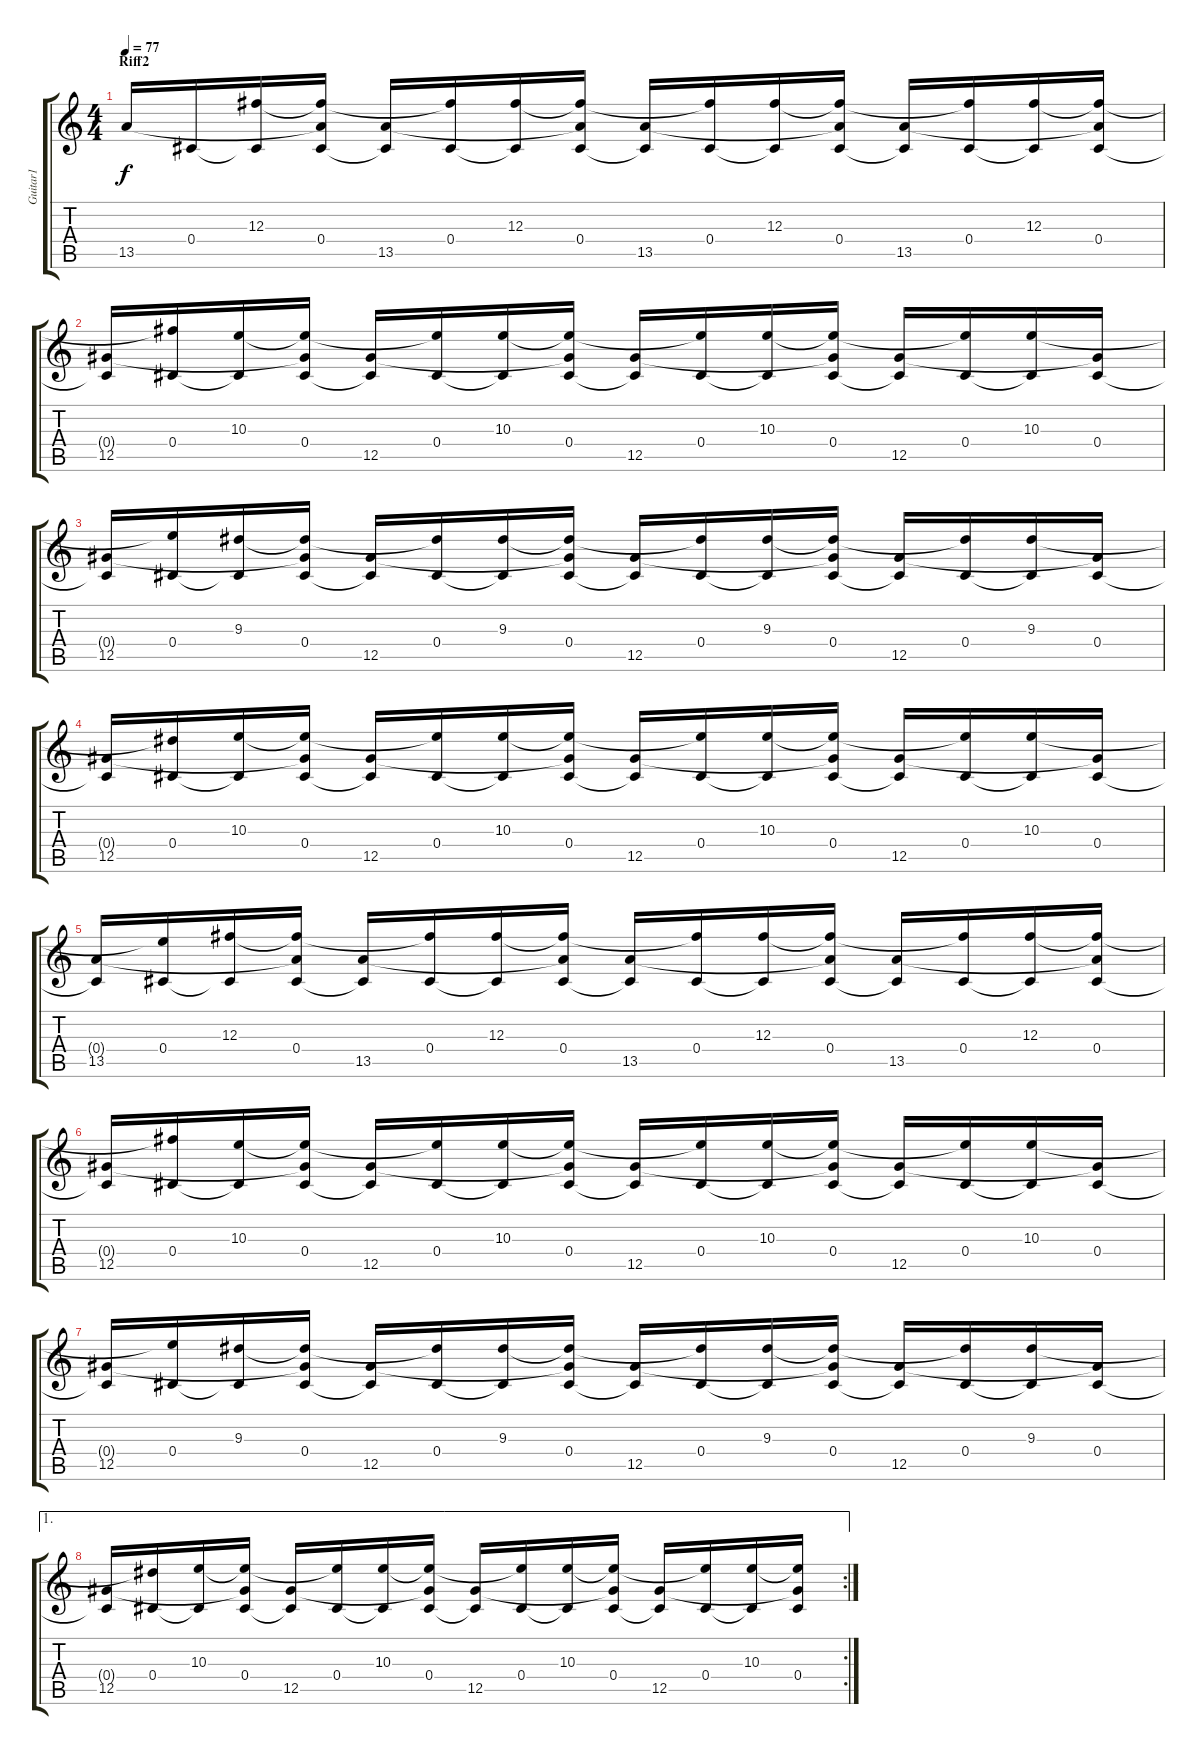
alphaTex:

\track ("Guitar1" "Guitar1") {instrument acousticguitarnylon}
\staff {score tabs}
\tuning (Eb4 Bb3 Gb3 Db3 Ab2 Db2) {hide}
\ts (4 4)
\section ("" "Riff2")
\tempo 77
\clef g2
\ks c
13.5.16{dy f} 0.4.16 (12.3 0.4{t}).16 (12.3{t} 0.4 13.5{t}).16 (0.4{t} 13.5).16 (12.3{t} 0.4).16 (12.3 0.4{t}).16 (12.3{t} 0.4 13.5{t}).16 (0.4{t} 13.5).16 (12.3{t} 0.4).16 (12.3 0.4{t}).16 (12.3{t} 0.4 13.5{t}).16 (0.4{t} 13.5).16 (12.3{t} 0.4).16 (12.3 0.4{t}).16 (12.3{t} 0.4 13.5{t}).16 |
(0.4{t} 12.5).16 (12.3{t} 0.4).16 (10.3 0.4{t}).16 (10.3{t} 0.4 12.5{t}).16 (0.4{t} 12.5).16 (10.3{t} 0.4).16 (10.3 0.4{t}).16 (10.3{t} 0.4 12.5{t}).16 (0.4{t} 12.5).16 (10.3{t} 0.4).16 (10.3 0.4{t}).16 (10.3{t} 0.4 12.5{t}).16 (0.4{t} 12.5).16 (10.3{t} 0.4).16 (10.3 0.4{t}).16 (0.4 12.5{t}).16 |
(0.4{t} 12.5).16 (10.3{t} 0.4).16 (9.3 0.4{t}).16 (9.3{t} 0.4 12.5{t}).16 (0.4{t} 12.5).16 (9.3{t} 0.4).16 (9.3 0.4{t}).16 (9.3{t} 0.4 12.5{t}).16 (0.4{t} 12.5).16 (9.3{t} 0.4).16 (9.3 0.4{t}).16 (9.3{t} 0.4 12.5{t}).16 (0.4{t} 12.5).16 (9.3{t} 0.4).16 (9.3 0.4{t}).16 (0.4 12.5{t}).16 |
(0.4{t} 12.5).16 (9.3{t} 0.4).16 (10.3 0.4{t}).16 (10.3{t} 0.4 12.5{t}).16 (0.4{t} 12.5).16 (10.3{t} 0.4).16 (10.3 0.4{t}).16 (10.3{t} 0.4 12.5{t}).16 (0.4{t} 12.5).16 (10.3{t} 0.4).16 (10.3 0.4{t}).16 (10.3{t} 0.4 12.5{t}).16 (0.4{t} 12.5).16 (10.3{t} 0.4).16 (10.3 0.4{t}).16 (0.4 12.5{t}).16 |
(0.4{t} 13.5).16 (10.3{t} 0.4).16 (12.3 0.4{t}).16 (12.3{t} 0.4 13.5{t}).16 (0.4{t} 13.5).16 (12.3{t} 0.4).16 (12.3 0.4{t}).16 (12.3{t} 0.4 13.5{t}).16 (0.4{t} 13.5).16 (12.3{t} 0.4).16 (12.3 0.4{t}).16 (12.3{t} 0.4 13.5{t}).16 (0.4{t} 13.5).16 (12.3{t} 0.4).16 (12.3 0.4{t}).16 (12.3{t} 0.4 13.5{t}).16 |
(0.4{t} 12.5).16 (12.3{t} 0.4).16 (10.3 0.4{t}).16 (10.3{t} 0.4 12.5{t}).16 (0.4{t} 12.5).16 (10.3{t} 0.4).16 (10.3 0.4{t}).16 (10.3{t} 0.4 12.5{t}).16 (0.4{t} 12.5).16 (10.3{t} 0.4).16 (10.3 0.4{t}).16 (10.3{t} 0.4 12.5{t}).16 (0.4{t} 12.5).16 (10.3{t} 0.4).16 (10.3 0.4{t}).16 (0.4 12.5{t}).16 |
(0.4{t} 12.5).16 (10.3{t} 0.4).16 (9.3 0.4{t}).16 (9.3{t} 0.4 12.5{t}).16 (0.4{t} 12.5).16 (9.3{t} 0.4).16 (9.3 0.4{t}).16 (9.3{t} 0.4 12.5{t}).16 (0.4{t} 12.5).16 (9.3{t} 0.4).16 (9.3 0.4{t}).16 (9.3{t} 0.4 12.5{t}).16 (0.4{t} 12.5).16 (9.3{t} 0.4).16 (9.3 0.4{t}).16 (0.4 12.5{t}).16 |
\ae 1
\rc 2
(0.4{t} 12.5).16 (9.3{t} 0.4).16 (10.3 0.4{t}).16 (10.3{t} 0.4 12.5{t}).16 (0.4{t} 12.5).16 (10.3{t} 0.4).16 (10.3 0.4{t}).16 (10.3{t} 0.4 12.5{t}).16 (0.4{t} 12.5).16 (10.3{t} 0.4).16 (10.3 0.4{t}).16 (10.3{t} 0.4 12.5{t}).16 (0.4{t} 12.5).16 (10.3{t} 0.4).16 (10.3 0.4{t}).16 (10.3{t} 0.4 12.5{t}).16
